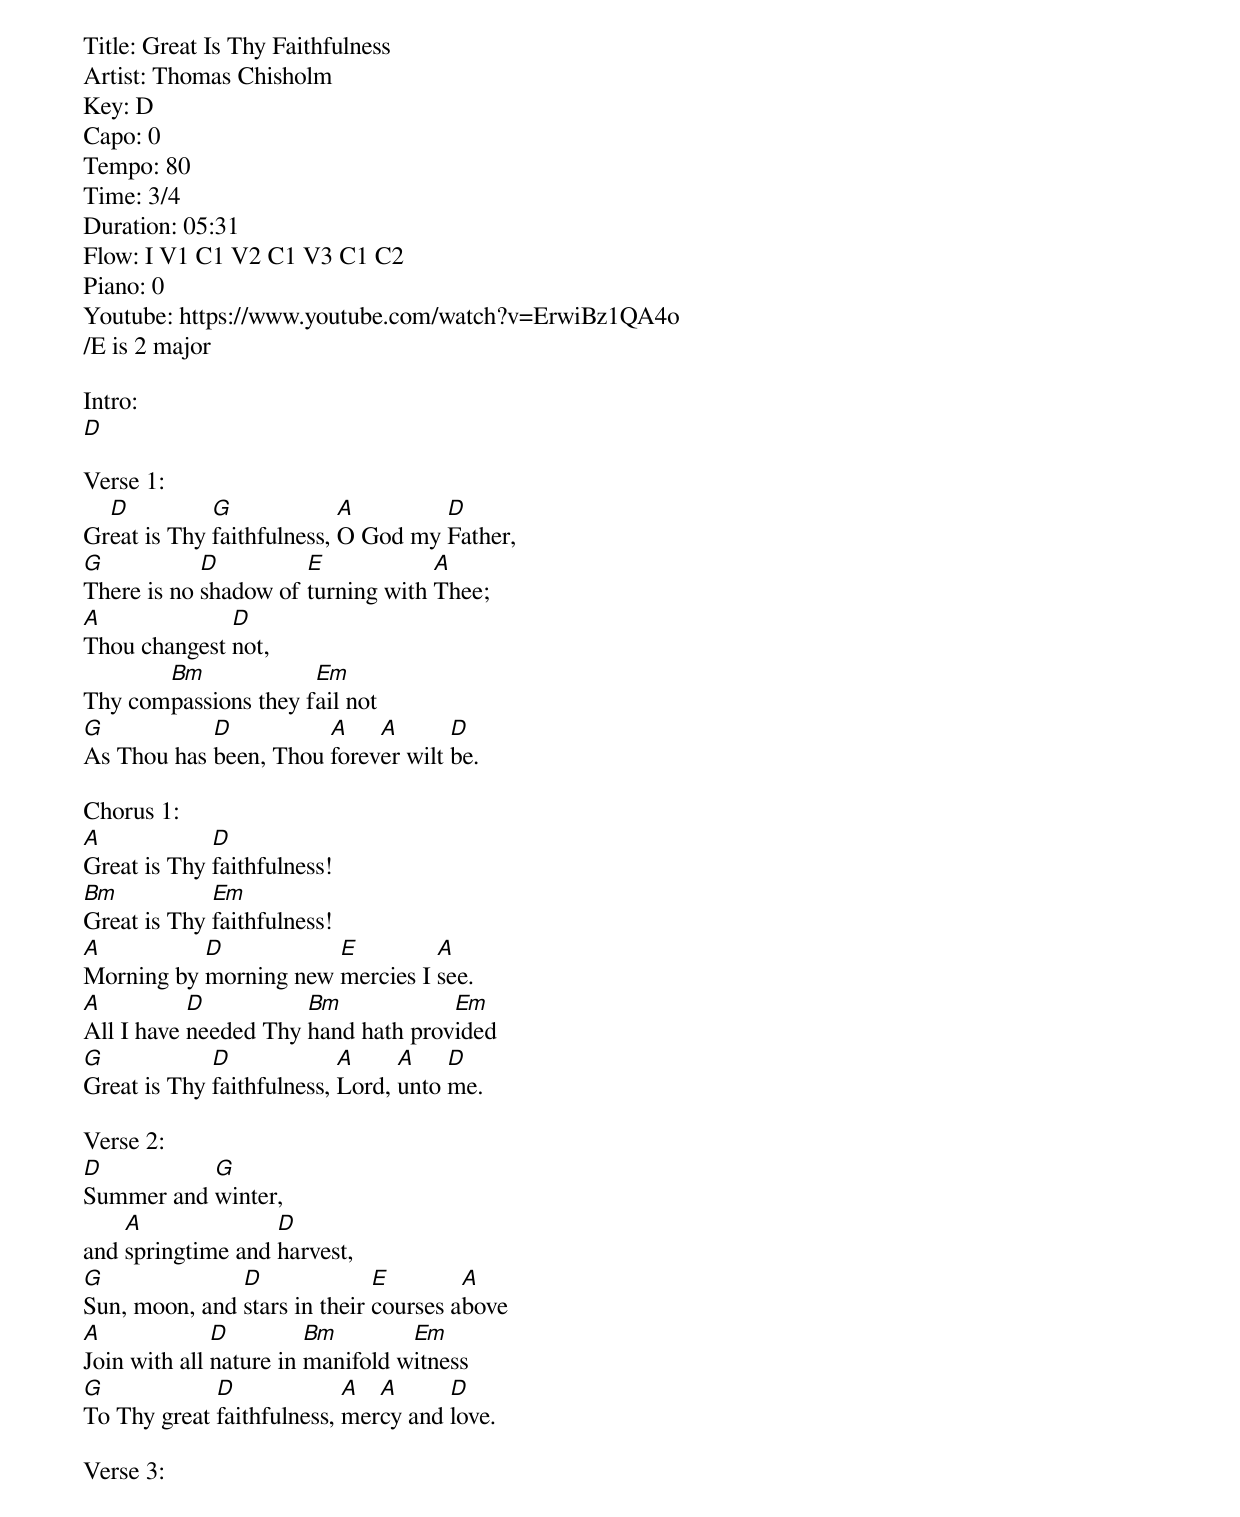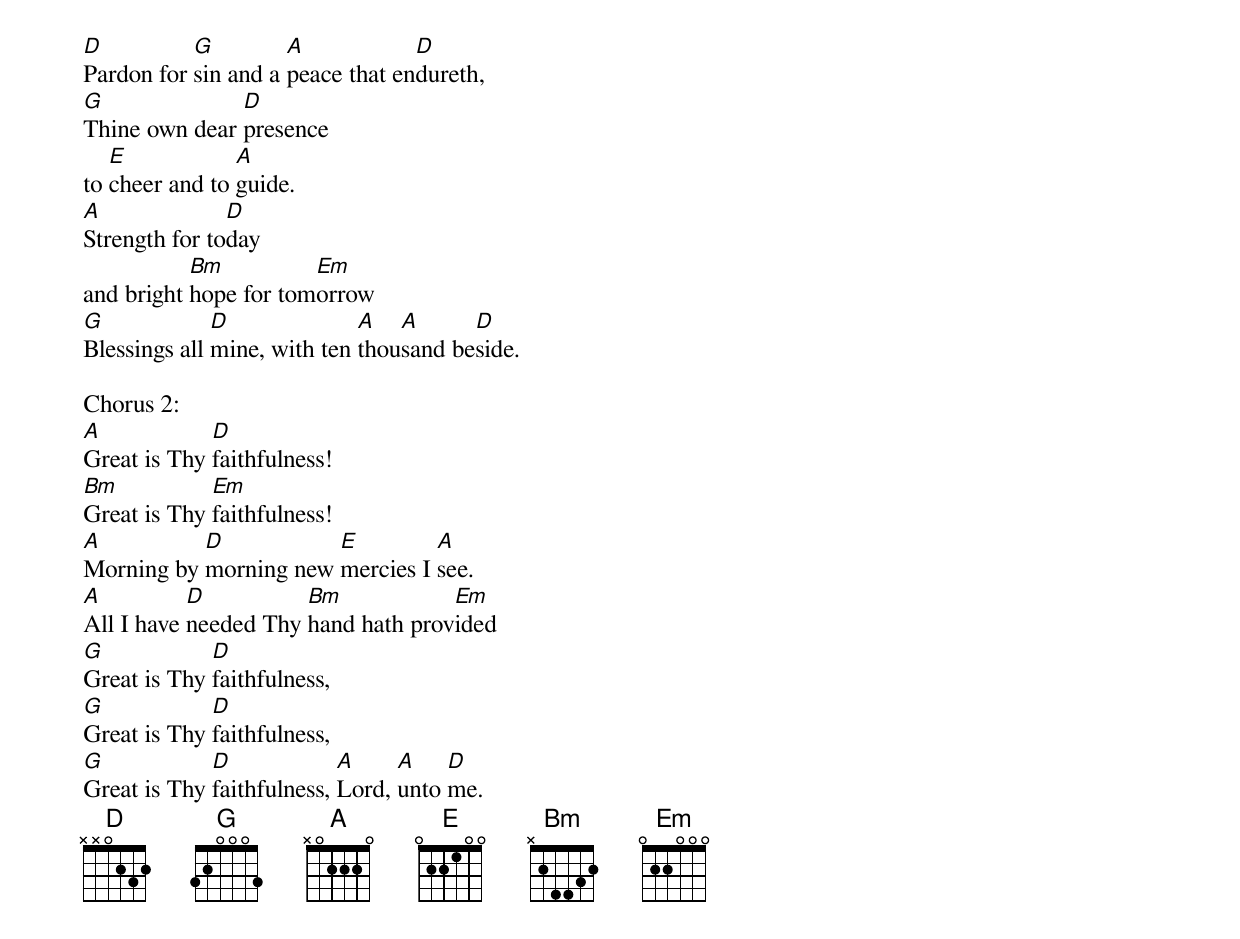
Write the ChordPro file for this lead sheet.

Title: Great Is Thy Faithfulness
Artist: Thomas Chisholm
Key: D
Capo: 0
Tempo: 80
Time: 3/4
Duration: 05:31
Flow: I V1 C1 V2 C1 V3 C1 C2
Piano: 0
Youtube: https://www.youtube.com/watch?v=ErwiBz1QA4o
/E is 2 major

Intro:
[D]

Verse 1:
Gr[D]eat is Thy [G]faithfulness, [A]O God my [D]Father,
[G]There is no [D]shadow of [E]turning with [A]Thee;
[A]Thou changest [D]not,
Thy com[Bm]passions they f[Em]ail not
[G]As Thou has [D]been, Thou [A]forev[A]er wilt [D]be.

Chorus 1:
[A]Great is Thy [D]faithfulness!
[Bm]Great is Thy [Em]faithfulness!
[A]Morning by [D]morning new [E]mercies I [A]see.
[A]All I have [D]needed Thy [Bm]hand hath prov[Em]ided
[G]Great is Thy [D]faithfulness, [A]Lord, [A]unto [D]me.

Verse 2:
[D]Summer and [G]winter,
and [A]springtime and [D]harvest,
[G]Sun, moon, and [D]stars in their [E]courses a[A]bove
[A]Join with all [D]nature in [Bm]manifold w[Em]itness
[G]To Thy great [D]faithfulness, [A]mer[A]cy and [D]love.

Verse 3:
[D]Pardon for [G]sin and a [A]peace that en[D]dureth,
[G]Thine own dear [D]presence
to [E]cheer and to [A]guide.
[A]Strength for to[D]day
and bright [Bm]hope for tom[Em]orrow
[G]Blessings all [D]mine, with ten [A]thou[A]sand be[D]side.

Chorus 2:
[A]Great is Thy [D]faithfulness!
[Bm]Great is Thy [Em]faithfulness!
[A]Morning by [D]morning new [E]mercies I [A]see.
[A]All I have [D]needed Thy [Bm]hand hath prov[Em]ided
[G]Great is Thy [D]faithfulness,
[G]Great is Thy [D]faithfulness,
[G]Great is Thy [D]faithfulness, [A]Lord, [A]unto [D]me.
